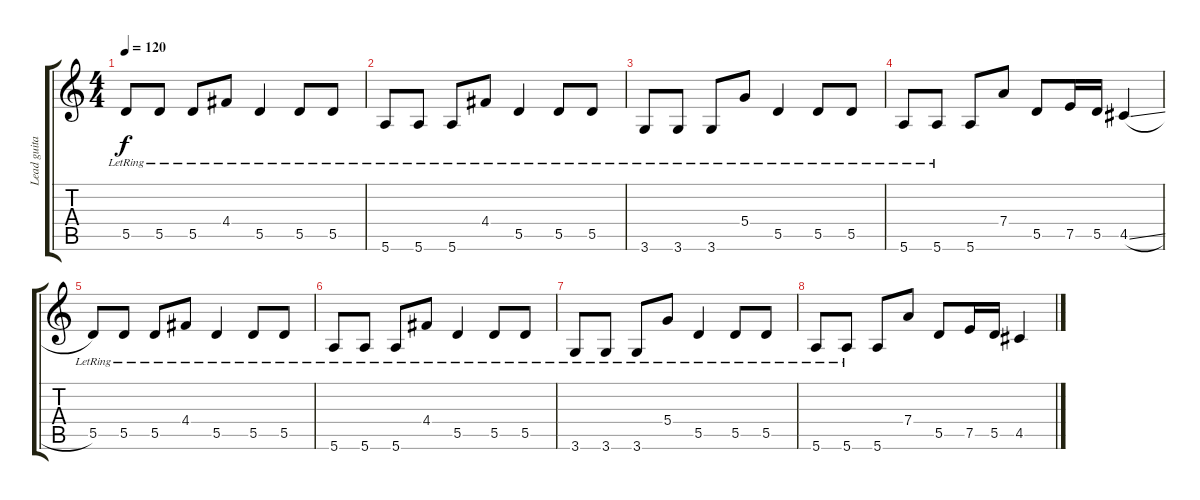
\track ("Lead guitar Intro" "Lead guita") {instrument electricguitarmuted}
\staff {score tabs}
\tuning (E4 B3 G3 D3 A2 E2) {hide}
\ts (4 4)
\tempo 120
\clef g2
\ks c
5.5{lr}.8{dy f} 5.5{lr}.8 5.5{lr}.8 4.4{lr}.8 5.5{lr}.4 5.5{lr}.8 5.5{lr}.8 |
5.6{lr}.8 5.6{lr}.8 5.6{lr}.8 4.4{lr}.8 5.5{lr}.4 5.5{lr}.8 5.5{lr}.8 |
3.6{lr}.8 3.6{lr}.8 3.6{lr}.8 5.4{lr}.8 5.5{lr}.4 5.5{lr}.8 5.5{lr}.8 |
5.6{lr}.8 5.6{lr}.8 5.6.8 7.4.8 5.5.8 7.5.16 5.5.16 4.5{sl}.4 |
5.5{lr}.8 5.5{lr}.8 5.5{lr}.8 4.4{lr}.8 5.5{lr}.4 5.5{lr}.8 5.5{lr}.8 |
5.6{lr}.8 5.6{lr}.8 5.6{lr}.8 4.4{lr}.8 5.5{lr}.4 5.5{lr}.8 5.5{lr}.8 |
3.6{lr}.8 3.6{lr}.8 3.6{lr}.8 5.4{lr}.8 5.5{lr}.4 5.5{lr}.8 5.5{lr}.8 |
5.6{lr}.8 5.6{lr}.8 5.6.8 7.4.8 5.5.8 7.5.16 5.5.16 4.5.4
